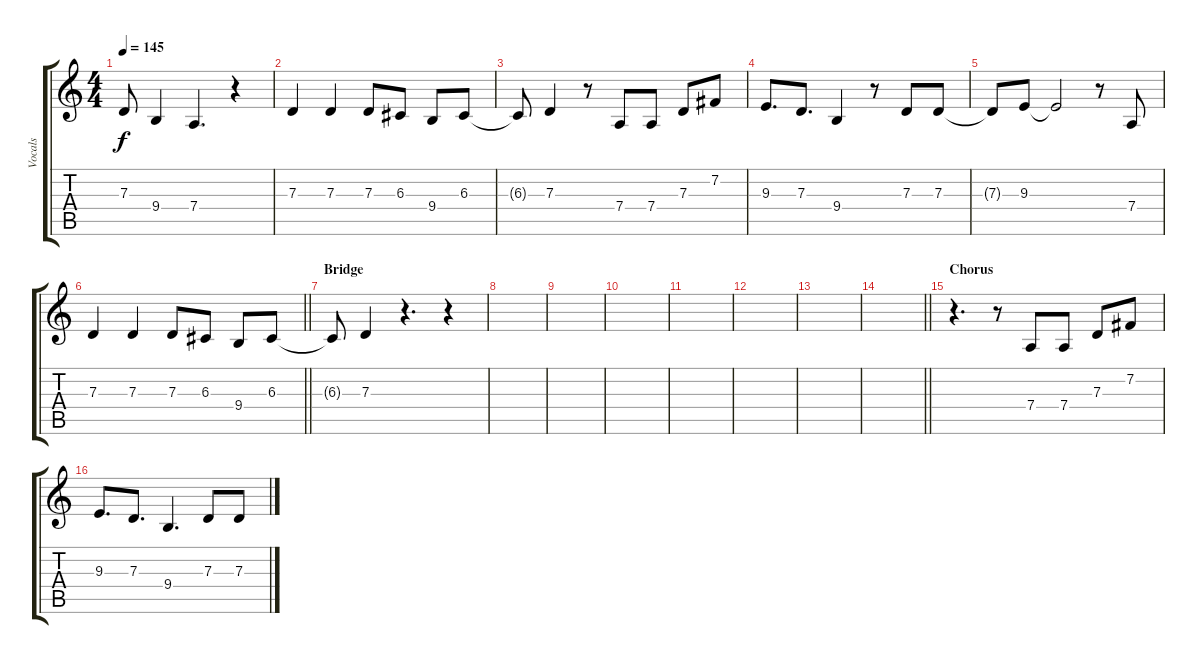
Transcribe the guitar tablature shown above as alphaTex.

\track ("Vocals" "Vocals") {instrument altosax}
\staff {score tabs}
\tuning (E4 B3 G3 D3 A2 E2) {hide}
\ts (4 4)
\tempo 145
\clef g2
\ks c
7.3{t}.8{dy f} 9.4.4 7.4.4{d} r.4 |
7.3.4 7.3.4 7.3.8 6.3.8 9.4.8 6.3.8 |
6.3{t}.8 7.3.4 r.8 7.4.8 7.4.8 7.3.8 7.2.8 |
9.3.8{d} 7.3.8{d} 9.4.4 r.8 7.3.8 7.3.8 |
7.3{t}.8 9.3.8 9.3{t}.2 r.8 7.4.8 |
\barLineRight lightlight
7.3.4 7.3.4 7.3.8 6.3.8 9.4.8 6.3.8 |
\section ("" "Bridge")
6.3{t}.8 7.3.4 r.4{d} r.4 |
|
|
|
|
|
|
\barLineRight lightlight
|
\section ("" "Chorus")
r.4{d} r.8 7.4.8 7.4.8 7.3.8 7.2.8 |
9.3.8{d} 7.3.8{d} 9.4.4{d} 7.3.8 7.3.8
